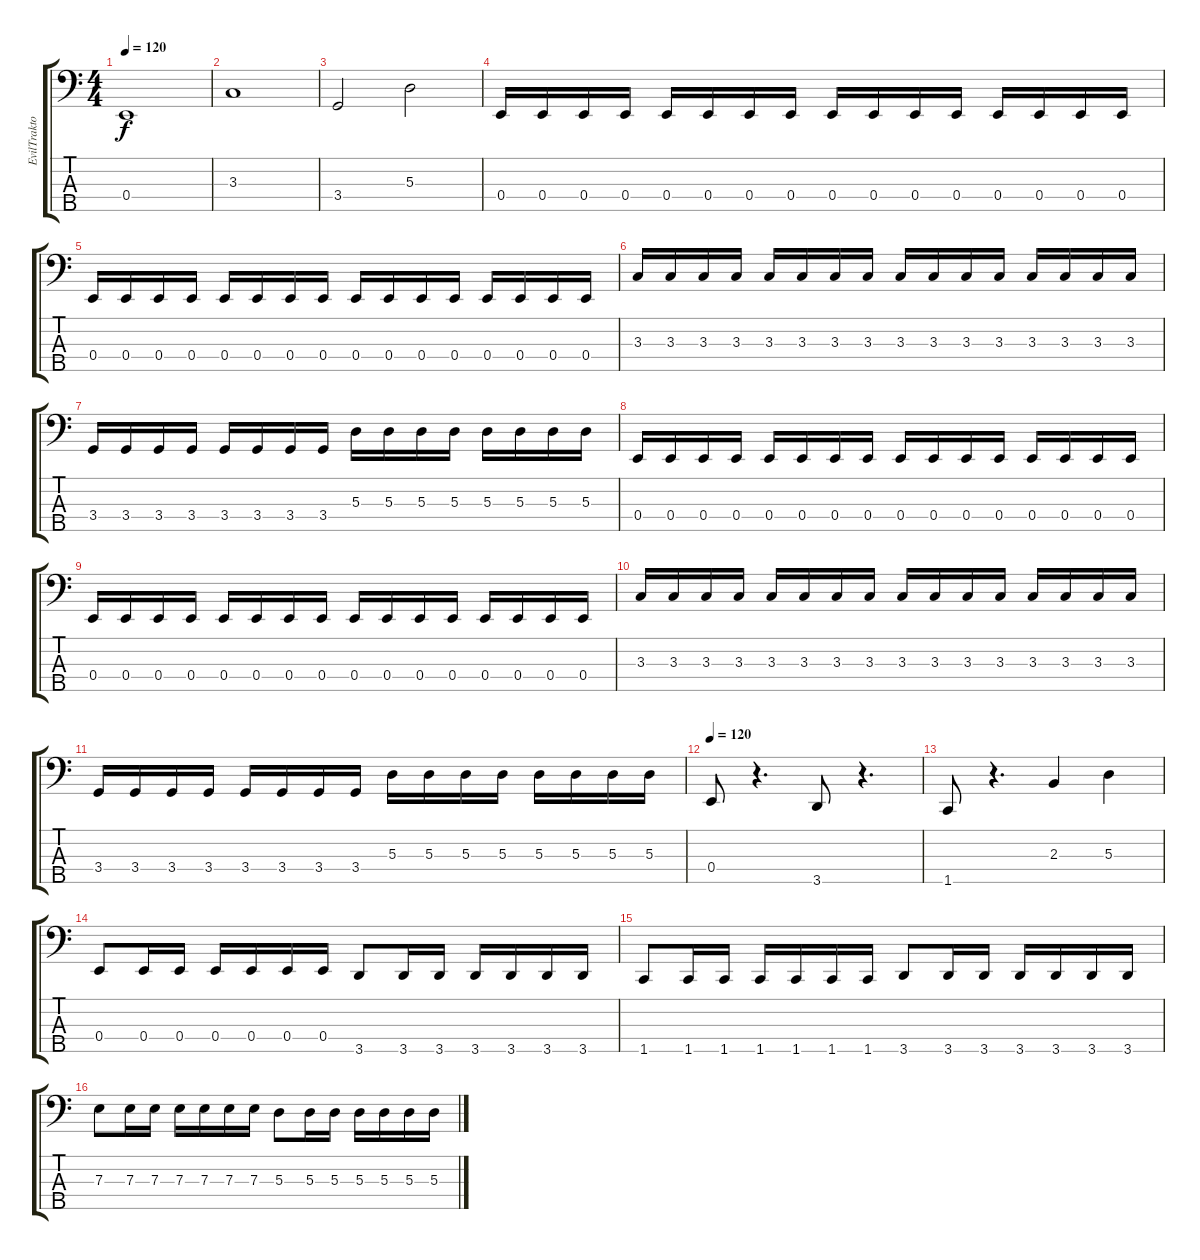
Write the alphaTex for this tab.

\track ("EvilTraktor" "EvilTrakto") {instrument electricbassfinger}
\staff {score tabs}
\tuning (G2 D2 A1 E1 B0) {hide}
\ts (4 4)
\tempo 120
\clef f4
\ks c
0.4.1{dy f} |
3.3.1 |
3.4.2 5.3.2 |
0.4.16 0.4.16 0.4.16 0.4.16 0.4.16 0.4.16 0.4.16 0.4.16 0.4.16 0.4.16 0.4.16 0.4.16 0.4.16 0.4.16 0.4.16 0.4.16 |
0.4.16 0.4.16 0.4.16 0.4.16 0.4.16 0.4.16 0.4.16 0.4.16 0.4.16 0.4.16 0.4.16 0.4.16 0.4.16 0.4.16 0.4.16 0.4.16 |
3.3.16 3.3.16 3.3.16 3.3.16 3.3.16 3.3.16 3.3.16 3.3.16 3.3.16 3.3.16 3.3.16 3.3.16 3.3.16 3.3.16 3.3.16 3.3.16 |
3.4.16 3.4.16 3.4.16 3.4.16 3.4.16 3.4.16 3.4.16 3.4.16 5.3.16 5.3.16 5.3.16 5.3.16 5.3.16 5.3.16 5.3.16 5.3.16 |
0.4.16 0.4.16 0.4.16 0.4.16 0.4.16 0.4.16 0.4.16 0.4.16 0.4.16 0.4.16 0.4.16 0.4.16 0.4.16 0.4.16 0.4.16 0.4.16 |
0.4.16 0.4.16 0.4.16 0.4.16 0.4.16 0.4.16 0.4.16 0.4.16 0.4.16 0.4.16 0.4.16 0.4.16 0.4.16 0.4.16 0.4.16 0.4.16 |
3.3.16 3.3.16 3.3.16 3.3.16 3.3.16 3.3.16 3.3.16 3.3.16 3.3.16 3.3.16 3.3.16 3.3.16 3.3.16 3.3.16 3.3.16 3.3.16 |
3.4.16 3.4.16 3.4.16 3.4.16 3.4.16 3.4.16 3.4.16 3.4.16 5.3.16 5.3.16 5.3.16 5.3.16 5.3.16 5.3.16 5.3.16 5.3.16 |
\tempo 120
0.4.8 r.4{d} 3.5.8 r.4{d} |
1.5.8 r.4{d} 2.3.4 5.3.4 |
0.4.8 0.4.16 0.4.16 0.4.16 0.4.16 0.4.16 0.4.16 3.5.8 3.5.16 3.5.16 3.5.16 3.5.16 3.5.16 3.5.16 |
1.5.8 1.5.16 1.5.16 1.5.16 1.5.16 1.5.16 1.5.16 3.5.8 3.5.16 3.5.16 3.5.16 3.5.16 3.5.16 3.5.16 |
7.3.8 7.3.16 7.3.16 7.3.16 7.3.16 7.3.16 7.3.16 5.3.8 5.3.16 5.3.16 5.3.16 5.3.16 5.3.16 5.3.16
